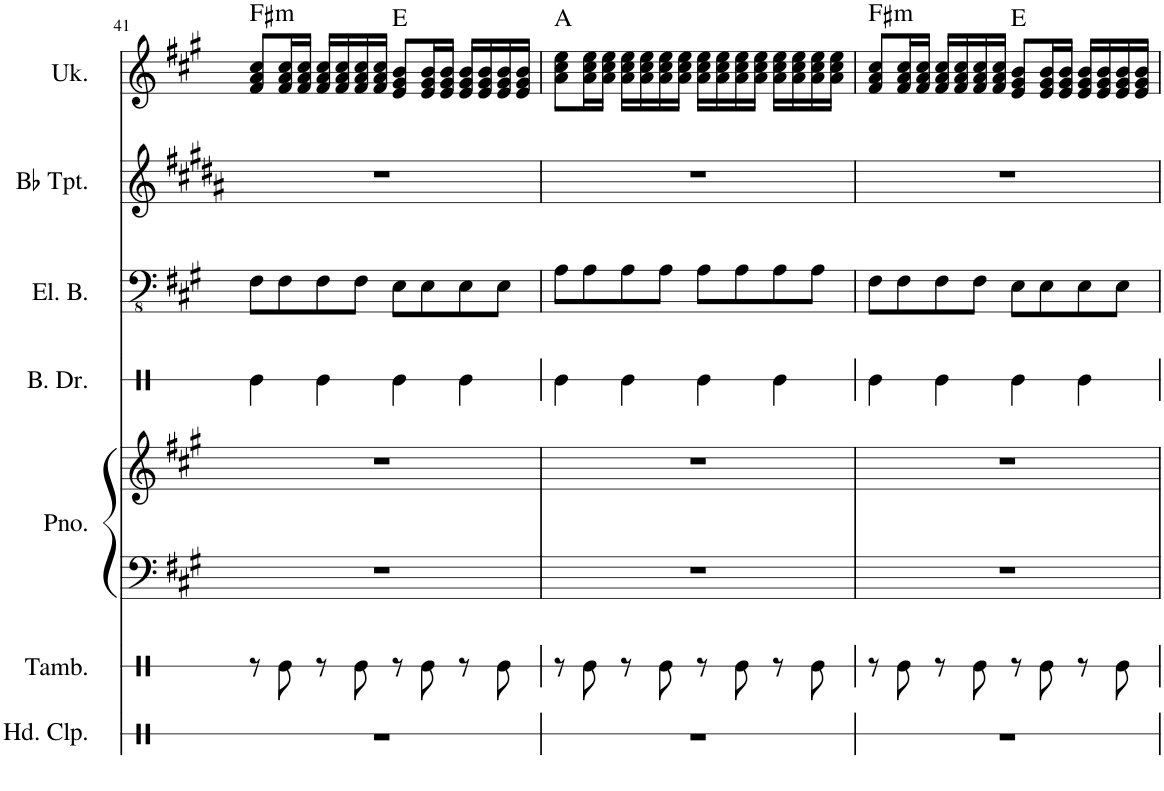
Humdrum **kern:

**kern	**kern	**kern	**kern	**kern	**kern	**kern	**kern	**harte
*part7	*part6	*part5	*part5	*part4	*part3	*part2	*part1	*part1
*staff8	*staff7	*staff6	*staff5	*staff4	*staff3	*staff2	*staff1	*
*I"Hand Clap	*I"Tambourine	*I"Piano	*	*I"Bass Drum	*I"Electric Bass	*I"Bb Trumpet	*I"Ukulele	*
*I'Hd. Clp.	*I'Tamb.	*I'Pno.	*	*I'B. Dr.	*I'El. B.	*I'Bb Tpt.	*I'Uk.	*
!!LO:PB:g=z
*clefX	*clefX	*clefF4	*clefG2	*clefX	*clefFv4	*clefG2	*clefG2	*
*	*	*	*	*	*	*Trd1c2	*	*
*k[]	*k[]	*k[f#c#g#]	*k[f#c#g#]	*k[]	*k[f#c#g#]	*k[f#c#g#d#a#]	*k[f#c#g#]	*
*M4/4	*M4/4	*M4/4	*M4/4	*M4/4	*M4/4	*M4/4	*M4/4	*
=41	=41	=41	=41	=41	=41	=41	=41	=41
!	!	!	!	!	!	!	!	!LO:H:kt=m
1r	8r	1r	1r	4Re\	8FF#\L	1r	8f#/ 8a/ 8cc#/L	F#:min
.	8Re\	.	.	.	8FF#\	.	16f#/ 16a/ 16cc#/L	.
.	.	.	.	.	.	.	16f#/ 16a/ 16cc#/JJ	.
.	8r	.	.	4Re\	8FF#\	.	16f#/ 16a/ 16cc#/LL	.
.	.	.	.	.	.	.	16f#/ 16a/ 16cc#/	.
.	8Re\	.	.	.	8FF#\J	.	16f#/ 16a/ 16cc#/	.
.	.	.	.	.	.	.	16f#/ 16a/ 16cc#/JJ	.
.	8r	.	.	4Re\	8EE\L	.	8e/ 8g#/ 8b/L	E:maj
.	8Re\	.	.	.	8EE\	.	16e/ 16g#/ 16b/L	.
.	.	.	.	.	.	.	16e/ 16g#/ 16b/JJ	.
.	8r	.	.	4Re\	8EE\	.	16e/ 16g#/ 16b/LL	.
.	.	.	.	.	.	.	16e/ 16g#/ 16b/	.
.	8Re\	.	.	.	8EE\J	.	16e/ 16g#/ 16b/	.
.	.	.	.	.	.	.	16e/ 16g#/ 16b/JJ	.
=42	=42	=42	=42	=42	=42	=42	=42	=42
1r	8r	1r	1r	4Re\	8AA\L	1r	8a\ 8cc#\ 8ee\L	A:maj
.	8Re\	.	.	.	8AA\	.	16a\ 16cc#\ 16ee\L	.
.	.	.	.	.	.	.	16a\ 16cc#\ 16ee\JJ	.
.	8r	.	.	4Re\	8AA\	.	16a\ 16cc#\ 16ee\LL	.
.	.	.	.	.	.	.	16a\ 16cc#\ 16ee\	.
.	8Re\	.	.	.	8AA\J	.	16a\ 16cc#\ 16ee\	.
.	.	.	.	.	.	.	16a\ 16cc#\ 16ee\JJ	.
.	8r	.	.	4Re\	8AA\L	.	16a\ 16cc#\ 16ee\LL	.
.	.	.	.	.	.	.	16a\ 16cc#\ 16ee\	.
.	8Re\	.	.	.	8AA\	.	16a\ 16cc#\ 16ee\	.
.	.	.	.	.	.	.	16a\ 16cc#\ 16ee\JJ	.
.	8r	.	.	4Re\	8AA\	.	16a\ 16cc#\ 16ee\LL	.
.	.	.	.	.	.	.	16a\ 16cc#\ 16ee\	.
.	8Re\	.	.	.	8AA\J	.	16a\ 16cc#\ 16ee\	.
.	.	.	.	.	.	.	16a\ 16cc#\ 16ee\JJ	.
=43	=43	=43	=43	=43	=43	=43	=43	=43
!	!	!	!	!	!	!	!	!LO:H:kt=m
1r	8r	1r	1r	4Re\	8FF#\L	1r	8f#/ 8a/ 8cc#/L	F#:min
.	8Re\	.	.	.	8FF#\	.	16f#/ 16a/ 16cc#/L	.
.	.	.	.	.	.	.	16f#/ 16a/ 16cc#/JJ	.
.	8r	.	.	4Re\	8FF#\	.	16f#/ 16a/ 16cc#/LL	.
.	.	.	.	.	.	.	16f#/ 16a/ 16cc#/	.
.	8Re\	.	.	.	8FF#\J	.	16f#/ 16a/ 16cc#/	.
.	.	.	.	.	.	.	16f#/ 16a/ 16cc#/JJ	.
.	8r	.	.	4Re\	8EE\L	.	8e/ 8g#/ 8b/L	E:maj
.	8Re\	.	.	.	8EE\	.	16e/ 16g#/ 16b/L	.
.	.	.	.	.	.	.	16e/ 16g#/ 16b/JJ	.
.	8r	.	.	4Re\	8EE\	.	16e/ 16g#/ 16b/LL	.
.	.	.	.	.	.	.	16e/ 16g#/ 16b/	.
.	8Re\	.	.	.	8EE\J	.	16e/ 16g#/ 16b/	.
.	.	.	.	.	.	.	16e/ 16g#/ 16b/JJ	.
=	=	=	=	=	=	=	=	=
*-	*-	*-	*-	*-	*-	*-	*-	*-
